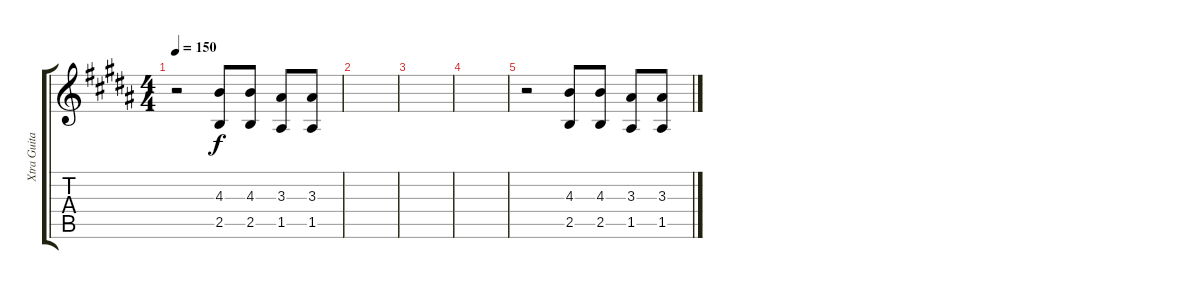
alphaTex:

\track ("Xtra Guitar" "Xtra Guita") {instrument overdrivenguitar}
\staff {score tabs}
\tuning (E4 B3 G3 D3 A2 D2) {hide}
\ts (4 4)
\tempo 150
\clef g2
\ks b
r.2{dy f} (4.3 2.5).8 (4.3 2.5).8 (3.3 1.5).8 (3.3 1.5).8 |
|
|
|
r.2 (4.3 2.5).8 (4.3 2.5).8 (3.3 1.5).8 (3.3 1.5).8
